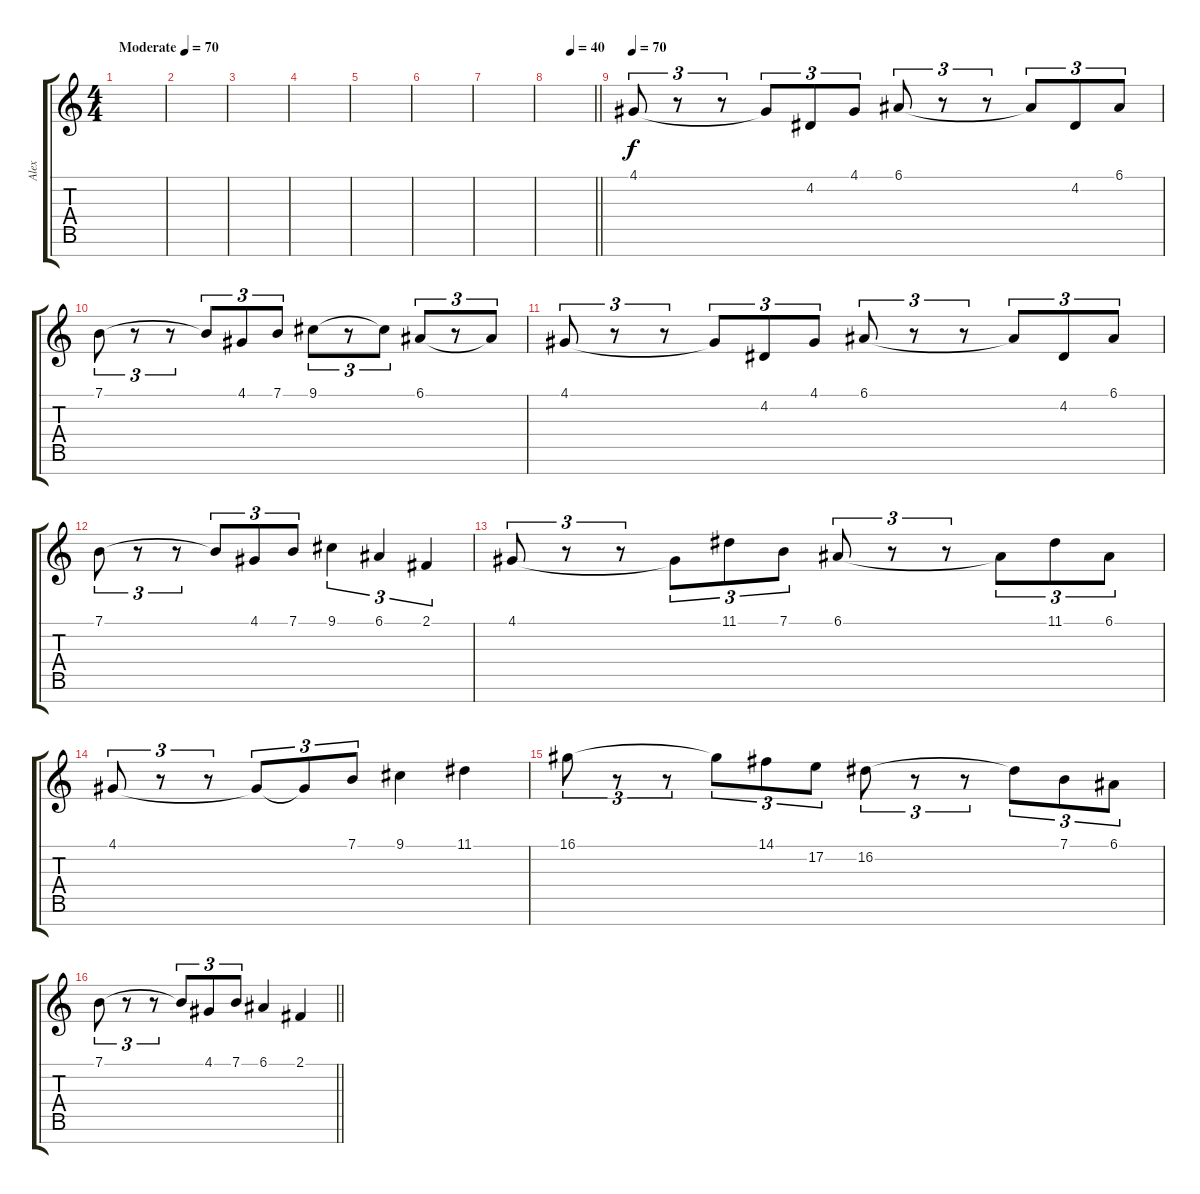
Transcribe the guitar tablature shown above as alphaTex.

\track ("Alex" "Alex") {instrument oboe}
\staff {score tabs}
\tuning (E4 B3 G3 D3 A2 E2 B1) {hide}
\ts (4 4)
\tempo (70 "Moderate")
\clef g2
\ks c
|
|
|
|
|
|
|
\tempo (40 0.5)
\barLineRight lightlight
|
\section ("" "")
\tempo 70
4.1.8{tu (3 2)} r.8{tu (3 2)} r.8{tu (3 2)} 4.1{t}.8{tu (3 2)} 4.2.8{tu (3 2)} 4.1.8{tu (3 2)} 6.1.8{tu (3 2)} r.8{tu (3 2)} r.8{tu (3 2)} 6.1{t}.8{tu (3 2)} 4.2.8{tu (3 2)} 6.1.8{tu (3 2)} |
7.1.8{tu (3 2)} r.8{tu (3 2)} r.8{tu (3 2)} 7.1{t}.8{tu (3 2)} 4.1.8{tu (3 2)} 7.1.8{tu (3 2)} 9.1.8{tu (3 2)} r.8{tu (3 2)} 9.1{t}.8{tu (3 2)} 6.1.8{tu (3 2)} r.8{tu (3 2)} 6.1{t}.8{tu (3 2)} |
4.1.8{tu (3 2)} r.8{tu (3 2)} r.8{tu (3 2)} 4.1{t}.8{tu (3 2)} 4.2.8{tu (3 2)} 4.1.8{tu (3 2)} 6.1.8{tu (3 2)} r.8{tu (3 2)} r.8{tu (3 2)} 6.1{t}.8{tu (3 2)} 4.2.8{tu (3 2)} 6.1.8{tu (3 2)} |
7.1.8{tu (3 2)} r.8{tu (3 2)} r.8{tu (3 2)} 7.1{t}.8{tu (3 2)} 4.1.8{tu (3 2)} 7.1.8{tu (3 2)} 9.1.4{tu (3 2)} 6.1.4{tu (3 2)} 2.1.4{tu (3 2)} |
4.1.8{tu (3 2)} r.8{tu (3 2)} r.8{tu (3 2)} 4.1{t}.8{tu (3 2)} 11.1.8{tu (3 2)} 7.1.8{tu (3 2)} 6.1.8{tu (3 2)} r.8{tu (3 2)} r.8{tu (3 2)} 6.1{t}.8{tu (3 2)} 11.1.8{tu (3 2)} 6.1.8{tu (3 2)} |
4.1.8{tu (3 2)} r.8{tu (3 2)} r.8{tu (3 2)} 4.1{t}.8{tu (3 2)} 4.1{t}.8{tu (3 2)} 7.1.8{tu (3 2)} 9.1.4 11.1.4 |
16.1.8{tu (3 2)} r.8{tu (3 2)} r.8{tu (3 2)} 16.1{t}.8{tu (3 2)} 14.1.8{tu (3 2)} 17.2.8{tu (3 2)} 16.2.8{tu (3 2)} r.8{tu (3 2)} r.8{tu (3 2)} 16.2{t}.8{tu (3 2)} 7.1.8{tu (3 2)} 6.1.8{tu (3 2)} |
\barLineRight lightlight
7.1.8{tu (3 2)} r.8{tu (3 2)} r.8{tu (3 2)} 7.1{t}.8{tu (3 2)} 4.1.8{tu (3 2)} 7.1.8{tu (3 2)} 6.1.4 2.1.4
